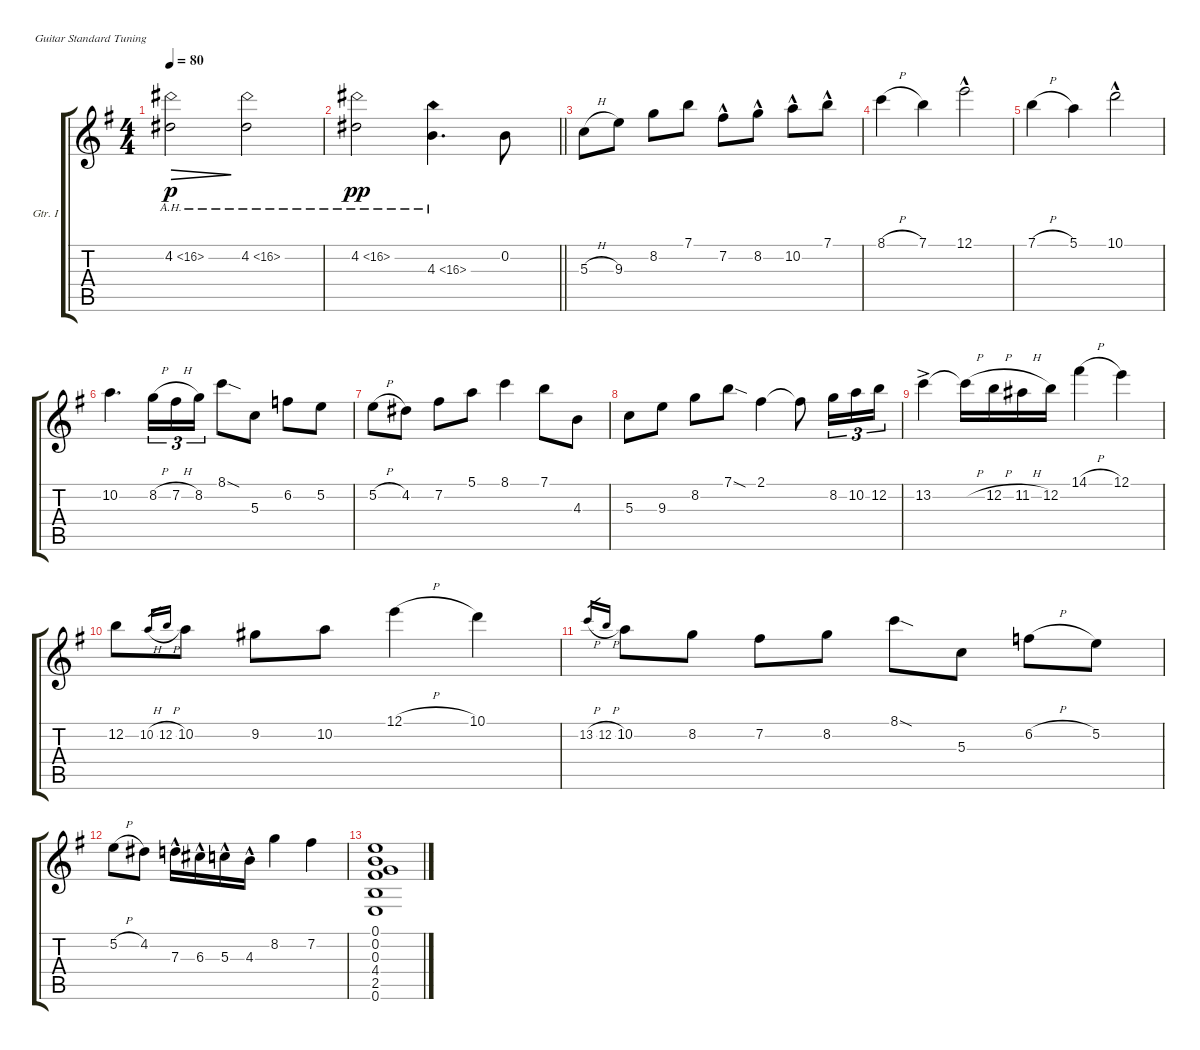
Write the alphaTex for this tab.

\bracketExtendMode groupsimilarinstruments
\firstSystemTrackNameOrientation horizontal
\otherSystemsTrackNameOrientation horizontal
\track ("Gtr. I" "Gtr. I") {instrument acousticguitarnylon}
\staff {score tabs}
\tuning (E4 B3 G3 D3 A2 E2)
\ts (4 4)
\tempo 80
\clef g2
\ks eminor
4.2{ah 12}.2{dec dy p} 4.2{ah 12}.2 |
\barLineRight lightlight
4.2{ah 12}.2{dy pp} 4.3{ah 12}.4{d} 0.2.8 |
5.3{h}.8 9.3.8 8.2.8 7.1.8 7.2{hac}.8 8.2{hac}.8 10.2{hac}.8 7.1{hac}.8 |
8.1{h}.4 7.1.4 12.1{hac}.2 |
7.1{h}.4 5.1.4 10.1{hac}.2 |
10.2.4{d} 8.2{h}.16{tu (3 2)} 7.2{h}.16{tu (3 2)} 8.2.16{tu (3 2)} 8.1{sod}.8 5.3.8 6.2.8 5.2.8 |
5.2{h}.8 4.2.8 7.2.8 5.1.8 8.1.4 7.1.8 4.3.8 |
5.3.8 9.3.8 8.2.8 7.1{sod}.8 2.1.4 2.1{t}.8 8.2.16{tu (3 2)} 10.2.16{tu (3 2)} 12.2.16{tu (3 2)} |
13.2{ac}.4 13.2{h t}.16 12.2{h}.16 11.2{h}.16 12.2.16 14.1{h}.4 12.1.4 |
12.2.8 10.2{h}.16{gr} 12.2{h}.16{gr} 10.2.8 9.2.8 10.2.8 12.1{h}.4 10.1.4 |
13.2{h}.16{gr} 12.2{h}.16{gr} 10.2.8 8.2.8 7.2.8 8.2.8 8.1{sod}.8 5.3.8 6.2{h}.8 5.2.8 |
5.2{h}.8 4.2.8 7.3{hac}.16 6.3{hac}.16 5.3{hac}.16 4.3{hac}.16 8.2.4 7.2.4 |
(0.1 0.2 0.3 4.4 2.5 0.6).1
